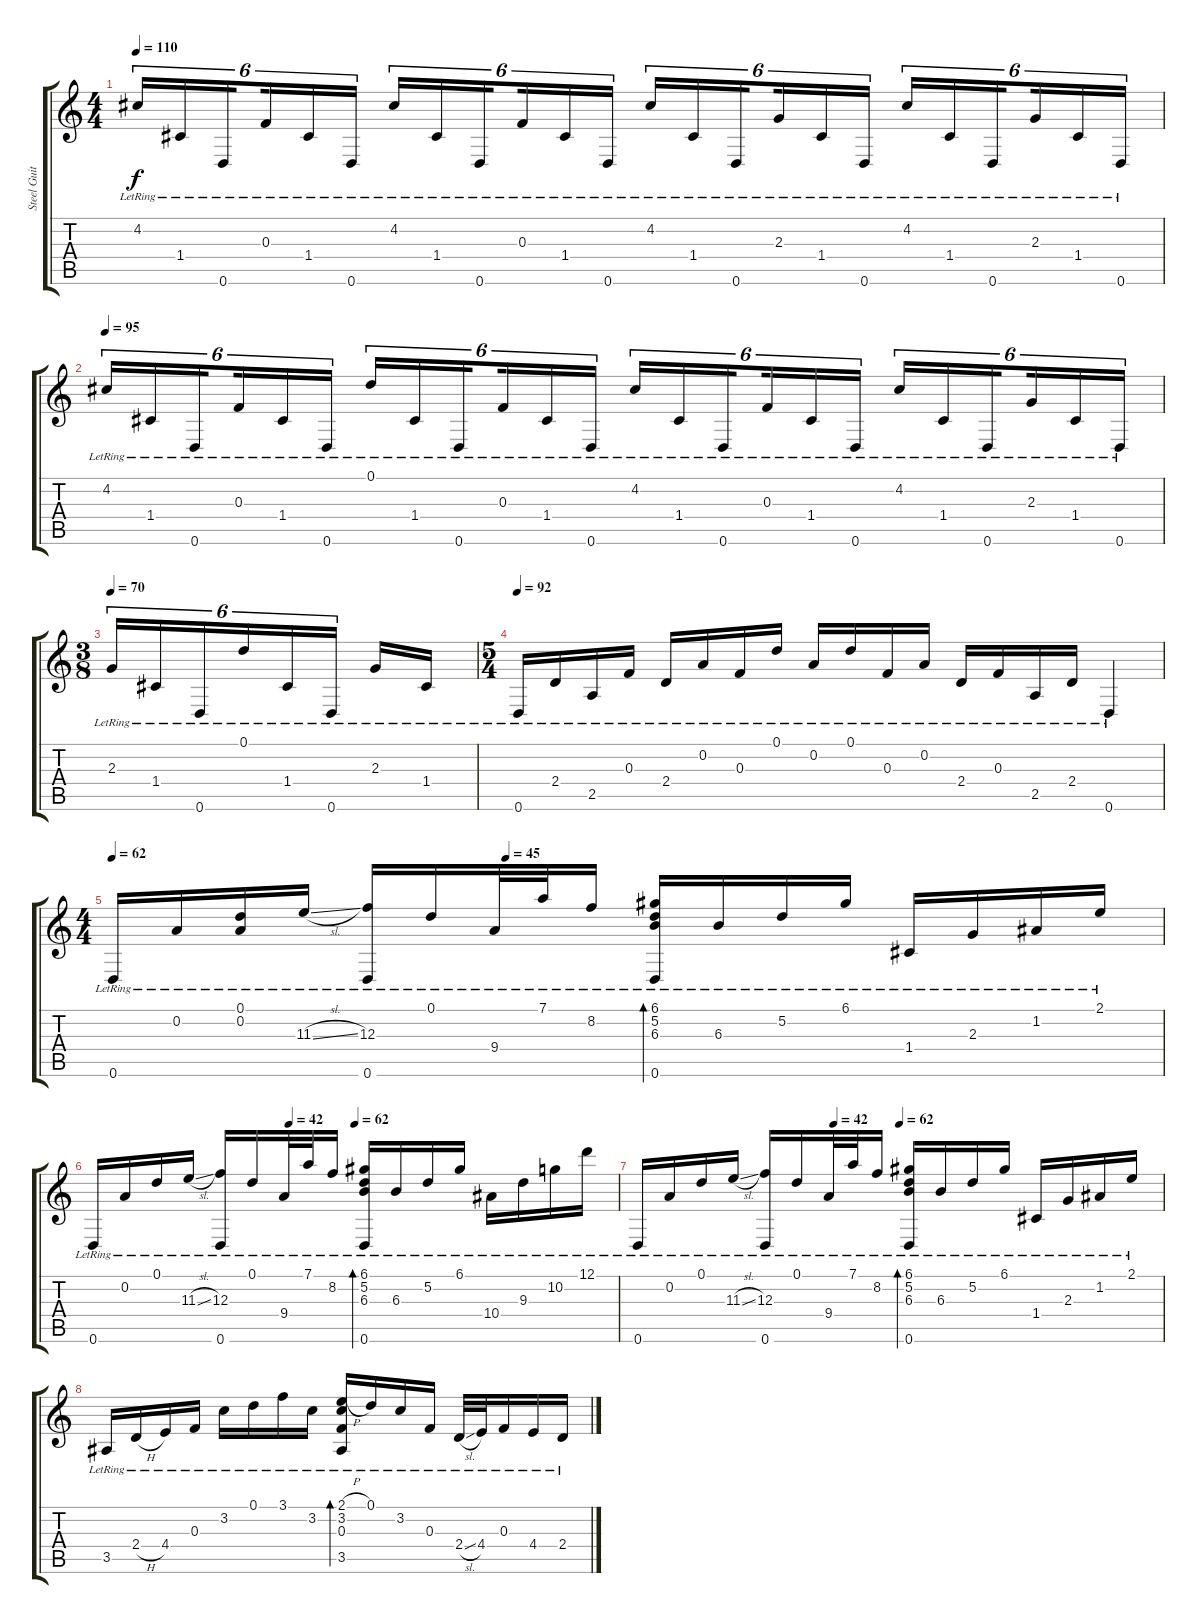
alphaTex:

\track ("Steel Guitar" "Steel Guit") {instrument acousticguitarnylon}
\staff {score tabs}
\tuning (D4 A3 F3 C3 G2 D2) {hide}
\ts (4 4)
\tempo 110
\clef g2
\ks c
4.2{lr}.16{tu (6 4) dy f} 1.4{lr}.16{tu (6 4)} 0.6{lr}.16{tu (6 4) beam splitsecondary} 0.3{lr}.16{tu (6 4)} 1.4{lr}.16{tu (6 4)} 0.6{lr}.16{tu (6 4)} 4.2{lr}.16{tu (6 4)} 1.4{lr}.16{tu (6 4)} 0.6{lr}.16{tu (6 4) beam splitsecondary} 0.3{lr}.16{tu (6 4)} 1.4{lr}.16{tu (6 4)} 0.6{lr}.16{tu (6 4)} 4.2{lr}.16{tu (6 4)} 1.4{lr}.16{tu (6 4)} 0.6{lr}.16{tu (6 4) beam splitsecondary} 2.3{lr}.16{tu (6 4)} 1.4{lr}.16{tu (6 4)} 0.6{lr}.16{tu (6 4)} 4.2{lr}.16{tu (6 4)} 1.4{lr}.16{tu (6 4)} 0.6{lr}.16{tu (6 4) beam splitsecondary} 2.3{lr}.16{tu (6 4)} 1.4{lr}.16{tu (6 4)} 0.6{lr}.16{tu (6 4)} |
\tempo 95
4.2{lr}.16{tu (6 4)} 1.4{lr}.16{tu (6 4)} 0.6{lr}.16{tu (6 4) beam splitsecondary} 0.3{lr}.16{tu (6 4)} 1.4{lr}.16{tu (6 4)} 0.6{lr}.16{tu (6 4)} 0.1{lr}.16{tu (6 4)} 1.4{lr}.16{tu (6 4)} 0.6{lr}.16{tu (6 4) beam splitsecondary} 0.3{lr}.16{tu (6 4)} 1.4{lr}.16{tu (6 4)} 0.6{lr}.16{tu (6 4)} 4.2{lr}.16{tu (6 4)} 1.4{lr}.16{tu (6 4)} 0.6{lr}.16{tu (6 4) beam splitsecondary} 0.3{lr}.16{tu (6 4)} 1.4{lr}.16{tu (6 4)} 0.6{lr}.16{tu (6 4)} 4.2{lr}.16{tu (6 4)} 1.4{lr}.16{tu (6 4)} 0.6{lr}.16{tu (6 4) beam splitsecondary} 2.3{lr}.16{tu (6 4)} 1.4{lr}.16{tu (6 4)} 0.6{lr}.16{tu (6 4)} |
\ts (3 8)
\tempo 70
2.3{lr}.16{tu (6 4)} 1.4{lr}.16{tu (6 4)} 0.6{lr}.16{tu (6 4)} 0.1{lr}.16{tu (6 4)} 1.4{lr}.16{tu (6 4)} 0.6{lr}.16{tu (6 4)} 2.3{lr}.16 1.4{lr}.16 |
\ts (5 4)
\tempo 92
0.6{lr}.16 2.4{lr}.16 2.5{lr}.16 0.3{lr}.16 2.4{lr}.16 0.2{lr}.16 0.3{lr}.16 0.1{lr}.16 0.2{lr}.16 0.1{lr}.16 0.3{lr}.16 0.2{lr}.16 2.4{lr}.16 0.3{lr}.16 2.5{lr}.16 2.4{lr}.16 0.6{lr}.4 |
\ts (4 4)
\tempo 62
\tempo (45 0.375)
0.6{lr}.16 0.2{lr}.16 (0.1{lr} 0.2{lr}).16 11.3{sl lr}.16 (12.3{lr} 0.6{lr}).16 0.1{lr}.16 9.4{lr}.32 7.1{lr}.32 8.2{lr}.16 (6.1{lr} 5.2{lr} 6.3{lr} 0.6{lr}).16{bd 480} 6.3{lr}.16 5.2{lr}.16 6.1{lr}.16 1.4{lr}.16 2.3{lr}.16 1.2{lr}.16 2.1{lr}.16 |
\tempo (42 0.375)
\tempo (62 0.5)
0.6{lr}.16 0.2{lr}.16 0.1{lr}.16 11.3{sl lr}.16 (12.3{lr} 0.6{lr}).16 0.1{lr}.16 9.4{lr}.32 7.1{lr}.32 8.2{lr}.16 (6.1{lr} 5.2{lr} 6.3{lr} 0.6{lr}).16{bd 480} 6.3{lr}.16 5.2{lr}.16 6.1{lr}.16 10.4{lr}.16 9.3{lr}.16 10.2{lr}.16 12.1{lr}.16 |
\tempo (42 0.375)
\tempo (62 0.5)
0.6{lr}.16 0.2{lr}.16 0.1{lr}.16 11.3{sl lr}.16 (12.3{lr} 0.6{lr}).16 0.1{lr}.16 9.4{lr}.32 7.1{lr}.32 8.2{lr}.16 (6.1{lr} 5.2{lr} 6.3{lr} 0.6{lr}).16{bd 480} 6.3{lr}.16 5.2{lr}.16 6.1{lr}.16 1.4{lr}.16 2.3{lr}.16 1.2{lr}.16 2.1{lr}.16 |
3.5{lr}.16 2.4{h lr}.16 4.4{lr}.16 0.3{lr}.16 3.2{lr}.16 0.1{lr}.16 3.1{lr}.16 3.2{lr}.16 (2.1{h lr} 3.2{lr} 0.3{lr} 3.5{lr}).16{bd 480} 0.1{lr}.16 3.2{lr}.16 0.3{lr}.16 2.4{sl lr}.32 4.4{lr}.32 0.3{lr}.16 4.4{lr}.16 2.4{lr}.16
